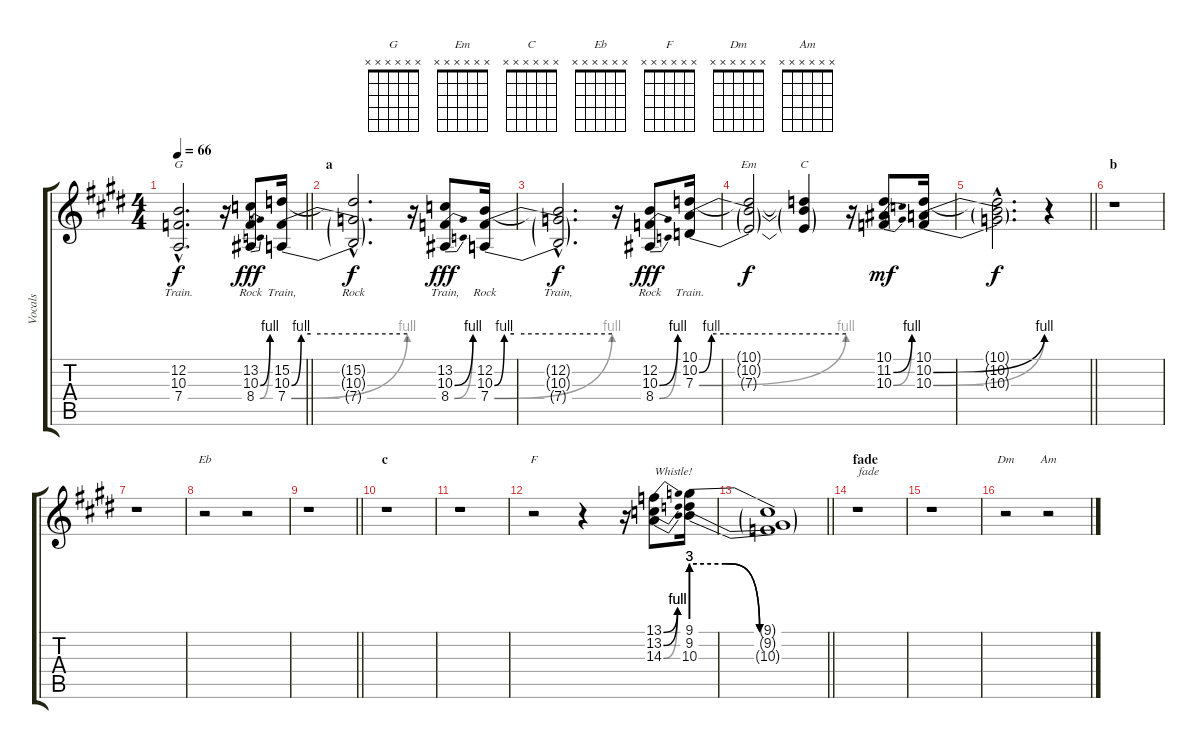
\track ("Vocals" "Vocals") {instrument flute}
\staff {score tabs}
\tuning (E4 B3 G3 D3 A2 E2) {hide}
\chord ("G" x x x x x x)
\chord ("Em" x x x x x x)
\chord ("C" x x x x x x)
\chord ("Eb" x x x x x x)
\chord ("F" x x x x x x)
\chord ("Dm" x x x x x x)
\chord ("Am" x x x x x x)
\ts (4 4)
\tempo 66
\clef g2
\barLineRight lightlight
\ks e
(12.2{hac t} 10.3{hac t} 7.4{hac t}).2{d ch "G" lyrics (0 "Train.") lyrics (1 "") lyrics (2 "") lyrics (3 "") lyrics (4 "") dy f} r.16 (13.2 10.3{be (bend 0 0 60 4)} 8.4{be (bend 0 0 60 4)}).8{lyrics (0 "Rock") lyrics (1 "") lyrics (2 "") lyrics (3 "") lyrics (4 "") dy fff} (15.2 10.3{be (custom 0 0 5 4 10 4 30 4 60 4)} 7.4{be (bend 0 0 60 4)}).16{lyrics (0 "Train,") lyrics (1 "") lyrics (2 "") lyrics (3 "") lyrics (4 "")} |
\section ("" "a")
(15.2{hac t} 10.3{hac t} 7.4{hac t}).2{d lyrics (0 "Rock") lyrics (1 "") lyrics (2 "") lyrics (3 "") lyrics (4 "") dy f} r.16 (13.2 10.3{be (bend 0 0 60 4)} 8.4{be (bend 0 0 60 4)}).8{lyrics (0 "Train,") lyrics (1 "") lyrics (2 "") lyrics (3 "") lyrics (4 "") dy fff} (12.2 10.3{be (custom 0 0 5 4 10 4 30 4 60 4)} 7.4{be (bend 0 0 60 4)}).16{lyrics (0 "Rock") lyrics (1 "") lyrics (2 "") lyrics (3 "") lyrics (4 "")} |
(12.2{hac t} 10.3{hac t} 7.4{hac t}).2{d lyrics (0 "Train,") lyrics (1 "") lyrics (2 "") lyrics (3 "") lyrics (4 "") dy f} r.16 (12.2 10.3{be (bend 0 0 60 4)} 8.4{be (bend 0 0 60 4)}).8{lyrics (0 "Rock") lyrics (1 "") lyrics (2 "") lyrics (3 "") lyrics (4 "") dy fff} (10.1 10.2{be (custom 0 0 5 4 10 4 30 4 60 4)} 7.3{be (bend 0 0 60 4)}).16{lyrics (0 "Train.") lyrics (1 "") lyrics (2 "") lyrics (3 "") lyrics (4 "")} |
(10.1{t} 10.2{t} 7.3{t}).2{ch "Em" dy f} (10.1{t} 10.2{t} 7.3{t}).4{ch "C"} r.16 (10.1 11.2{be (bend 0 0 60 4)} 10.3{be (bend 0 0 60 4)}).8{dy mf} (10.1 10.2{be (bend 0 0 60 4)} 10.3{be (bend 0 0 60 4)}).16 |
\barLineRight lightlight
(10.1{hac t} 10.2{hac t} 10.3{hac t}).2{d dy f} r.4 |
\section ("" "b")
r.1 |
r.1 |
r.2{ch "Eb"} r.2 |
\barLineRight lightlight
r.1 |
\section ("" "c")
r.1 |
r.1 |
r.2{ch "F" volume 10 instrument whistle} r.4 r.16 (13.1{be (bend 0 0 60 4)} 13.2{be (bend 0 0 60 4)} 14.3{be (bend 0 0 60 4)}).8{txt "Whistle!"} (9.1{be (custom 0 12 15 12 30 0 35 0 45 0 50 0 60 0)} 9.2{be (custom 0 12 15 12 30 0 35 0 45 0 60 0)} 10.3{be (custom 0 12 15 12 30 0 35 0 45 0 60 0)}).16 |
\barLineRight lightlight
(9.1{t} 9.2{t} 10.3{t}).1{volume 5} |
\section ("" "fade")
r.1{txt "fade"} |
r.1 |
r.2{ch "Dm"} r.2{ch "Am"}
